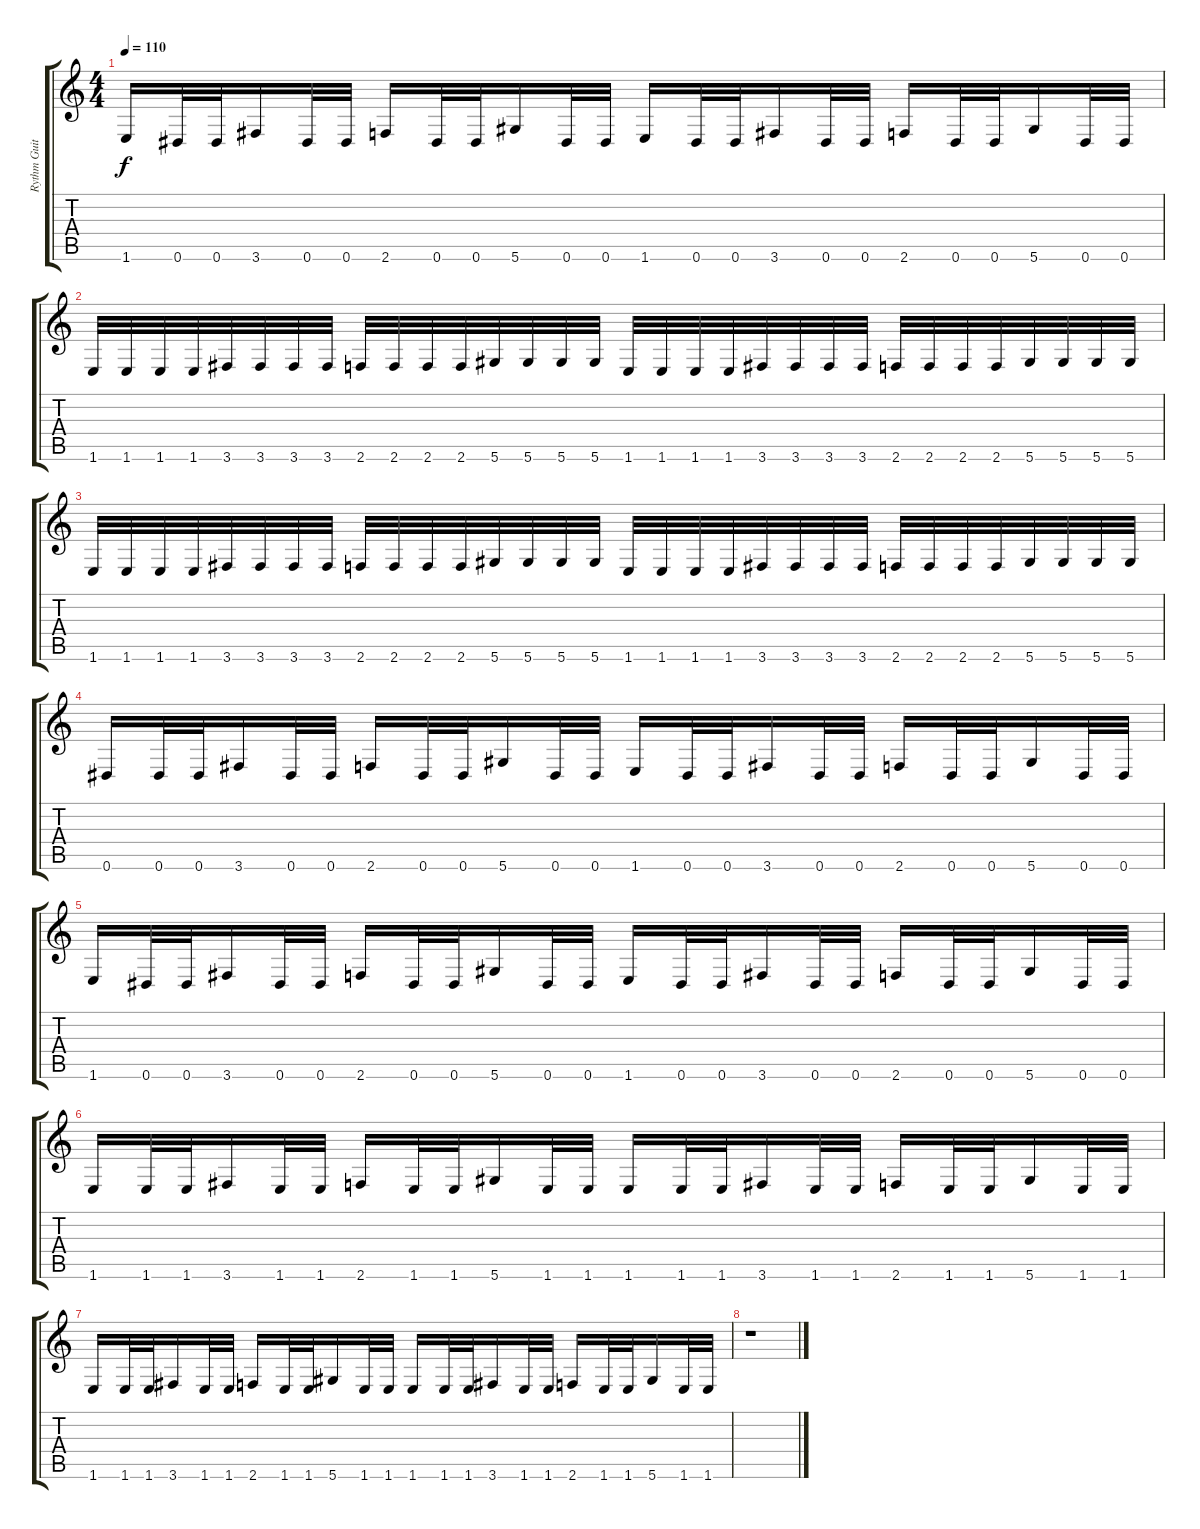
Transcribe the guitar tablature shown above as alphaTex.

\track ("Rythm Guitar" "Rythm Guit") {instrument overdrivenguitar}
\staff {score tabs}
\tuning (Eb4 Bb3 Gb3 Db3 Ab2 Eb2) {hide}
\ts (4 4)
\tempo 110
\clef g2
\ks c
1.6.16{dy f} 0.6.32 0.6.32 3.6.16 0.6.32 0.6.32 2.6.16 0.6.32 0.6.32 5.6.16 0.6.32 0.6.32 1.6.16 0.6.32 0.6.32 3.6.16 0.6.32 0.6.32 2.6.16 0.6.32 0.6.32 5.6.16 0.6.32 0.6.32 |
1.6.32 1.6.32 1.6.32 1.6.32 3.6.32 3.6.32 3.6.32 3.6.32 2.6.32 2.6.32 2.6.32 2.6.32 5.6.32 5.6.32 5.6.32 5.6.32 1.6.32 1.6.32 1.6.32 1.6.32 3.6.32 3.6.32 3.6.32 3.6.32 2.6.32 2.6.32 2.6.32 2.6.32 5.6.32 5.6.32 5.6.32 5.6.32 |
1.6.32 1.6.32 1.6.32 1.6.32 3.6.32 3.6.32 3.6.32 3.6.32 2.6.32 2.6.32 2.6.32 2.6.32 5.6.32 5.6.32 5.6.32 5.6.32 1.6.32 1.6.32 1.6.32 1.6.32 3.6.32 3.6.32 3.6.32 3.6.32 2.6.32 2.6.32 2.6.32 2.6.32 5.6.32 5.6.32 5.6.32 5.6.32 |
0.6.16 0.6.32 0.6.32 3.6.16 0.6.32 0.6.32 2.6.16 0.6.32 0.6.32 5.6.16 0.6.32 0.6.32 1.6.16 0.6.32 0.6.32 3.6.16 0.6.32 0.6.32 2.6.16 0.6.32 0.6.32 5.6.16 0.6.32 0.6.32 |
1.6.16 0.6.32 0.6.32 3.6.16 0.6.32 0.6.32 2.6.16 0.6.32 0.6.32 5.6.16 0.6.32 0.6.32 1.6.16 0.6.32 0.6.32 3.6.16 0.6.32 0.6.32 2.6.16 0.6.32 0.6.32 5.6.16 0.6.32 0.6.32 |
1.6.16 1.6.32 1.6.32 3.6.16 1.6.32 1.6.32 2.6.16 1.6.32 1.6.32 5.6.16 1.6.32 1.6.32 1.6.16 1.6.32 1.6.32 3.6.16 1.6.32 1.6.32 2.6.16 1.6.32 1.6.32 5.6.16 1.6.32 1.6.32 |
1.6.16 1.6.32 1.6.32 3.6.16 1.6.32 1.6.32 2.6.16 1.6.32 1.6.32 5.6.16 1.6.32 1.6.32 1.6.16 1.6.32 1.6.32 3.6.16 1.6.32 1.6.32 2.6.16 1.6.32 1.6.32 5.6.16 1.6.32 1.6.32 |
r.1
